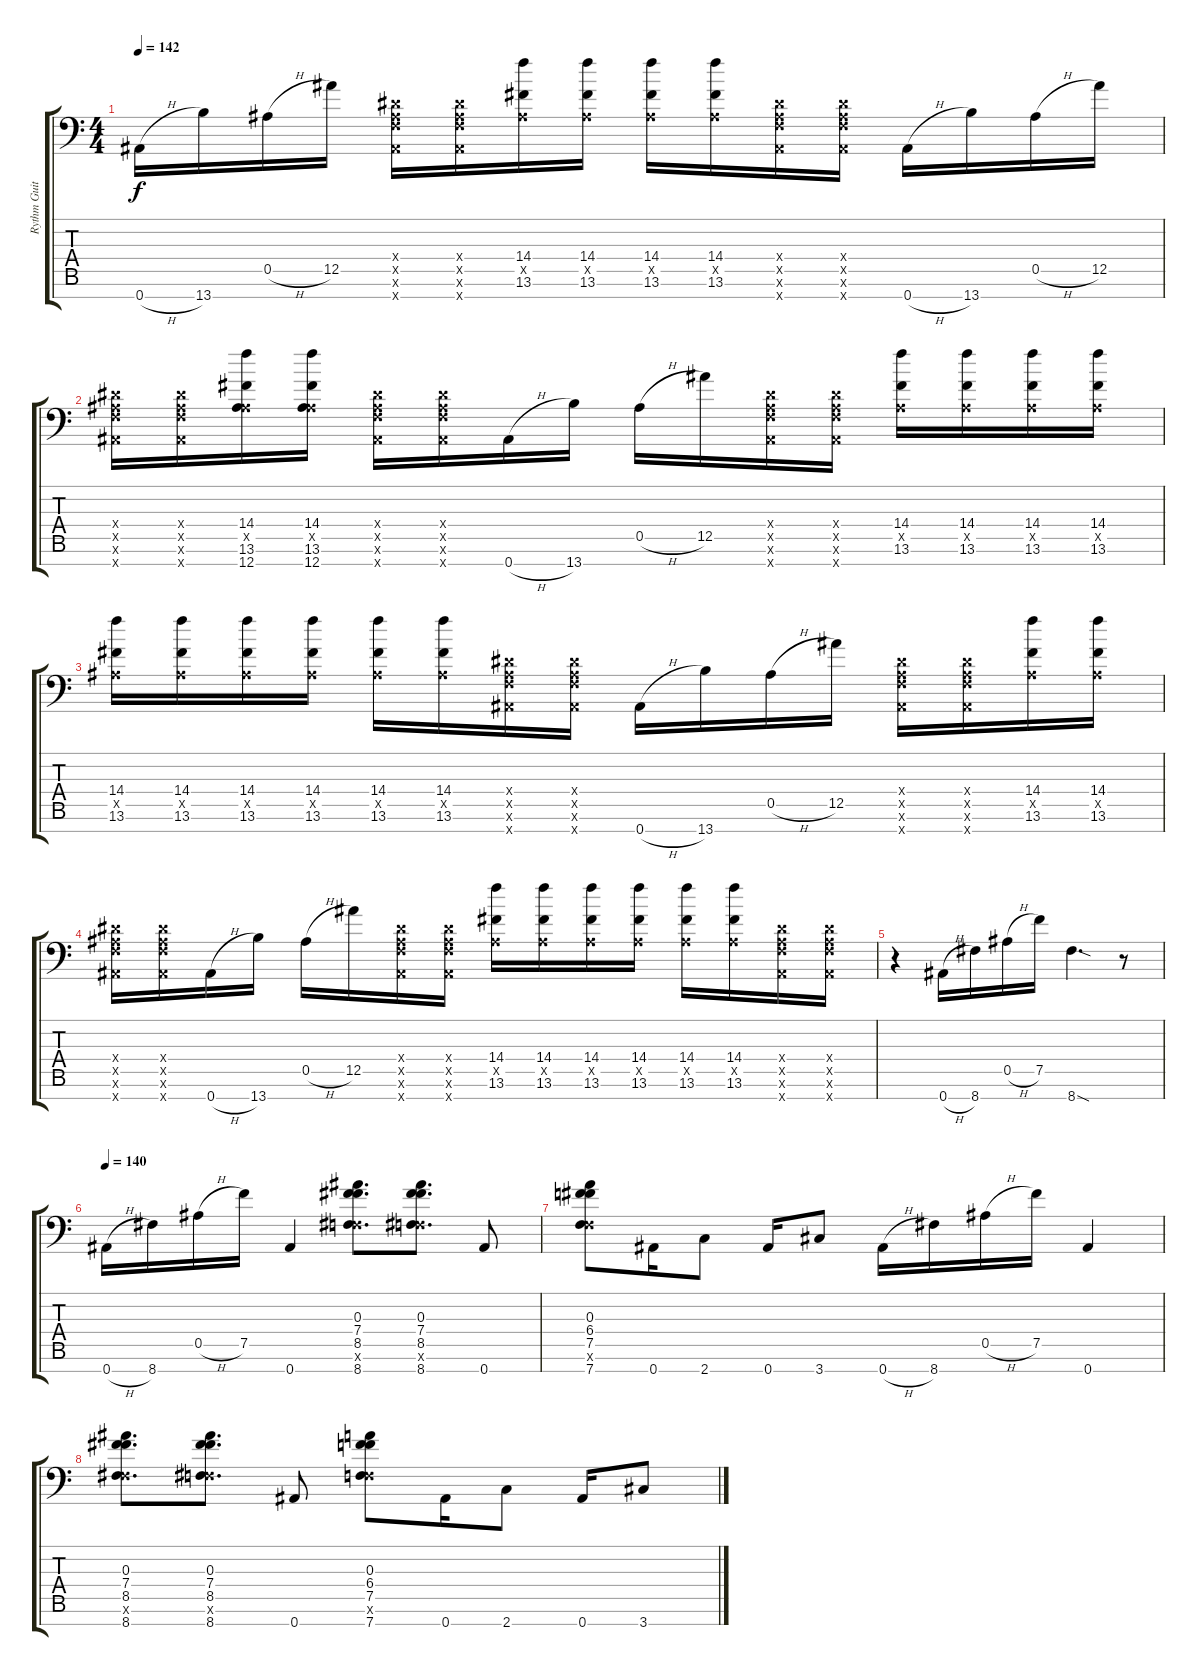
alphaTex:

\track ("Rythm Guitar" "Rythm Guit") {instrument distortionguitar}
\staff {score tabs}
\tuning (Eb4 Bb3 Gb3 Eb3 Bb2 F2 Bb1) {hide}
\ts (4 4)
\tempo 142
\clef f4
\ks c
0.7{h}.16{dy f} 13.7.16 0.5{h}.16 12.5.16 (0.4{x} 0.5{x} 0.6{x} 0.7{x}).16 (0.4{x} 0.5{x} 0.6{x} 0.7{x}).16 (14.4 0.5{x} 13.6).16 (14.4 0.5{x} 13.6).16 (14.4 0.5{x} 13.6).16 (14.4 0.5{x} 13.6).16 (0.4{x} 0.5{x} 0.6{x} 0.7{x}).16 (0.4{x} 0.5{x} 0.6{x} 0.7{x}).16 0.7{h}.16 13.7.16 0.5{h}.16 12.5.16 |
(0.4{x} 0.5{x} 0.6{x} 0.7{x}).16 (0.4{x} 0.5{x} 0.6{x} 0.7{x}).16 (14.4 0.5{x} 13.6 12.7).16 (14.4 0.5{x} 13.6 12.7).16 (0.4{x} 0.5{x} 0.6{x} 0.7{x}).16 (0.4{x} 0.5{x} 0.6{x} 0.7{x}).16 0.7{h}.16 13.7.16 0.5{h}.16 12.5.16 (0.4{x} 0.5{x} 0.6{x} 0.7{x}).16 (0.4{x} 0.5{x} 0.6{x} 0.7{x}).16 (14.4 0.5{x} 13.6).16 (14.4 0.5{x} 13.6).16 (14.4 0.5{x} 13.6).16 (14.4 0.5{x} 13.6).16 |
(14.4 0.5{x} 13.6).16 (14.4 0.5{x} 13.6).16 (14.4 0.5{x} 13.6).16 (14.4 0.5{x} 13.6).16 (14.4 0.5{x} 13.6).16 (14.4 0.5{x} 13.6).16 (0.4{x} 0.5{x} 0.6{x} 0.7{x}).16 (0.4{x} 0.5{x} 0.6{x} 0.7{x}).16 0.7{h}.16 13.7.16 0.5{h}.16 12.5.16 (0.4{x} 0.5{x} 0.6{x} 0.7{x}).16 (0.4{x} 0.5{x} 0.6{x} 0.7{x}).16 (14.4 0.5{x} 13.6).16 (14.4 0.5{x} 13.6).16 |
(0.4{x} 0.5{x} 0.6{x} 0.7{x}).16 (0.4{x} 0.5{x} 0.6{x} 0.7{x}).16 0.7{h}.16 13.7.16 0.5{h}.16 12.5.16 (0.4{x} 0.5{x} 0.6{x} 0.7{x}).16 (0.4{x} 0.5{x} 0.6{x} 0.7{x}).16 (14.4 0.5{x} 13.6).16 (14.4 0.5{x} 13.6).16 (14.4 0.5{x} 13.6).16 (14.4 0.5{x} 13.6).16 (14.4 0.5{x} 13.6).16 (14.4 0.5{x} 13.6).16 (0.4{x} 0.5{x} 0.6{x} 0.7{x}).16 (0.4{x} 0.5{x} 0.6{x} 0.7{x}).16 |
r.4 0.7{h}.16 8.7.16 0.5{h}.16 7.5.16 8.7{sod}.4{d} r.8 |
\tempo 140
0.7{h}.16 8.7.16 0.5{h}.16 7.5.16 0.7.4 (0.3 7.4 8.5 0.6{x} 8.7).8{d} (0.3 7.4 8.5 0.6{x} 8.7).8{d} 0.7.8 |
(0.3 6.4 7.5 0.6{x} 7.7).8 0.7.16 2.7.8 0.7.16 3.7.8 0.7{h}.16 8.7.16 0.5{h}.16 7.5.16 0.7.4 |
(0.3 7.4 8.5 0.6{x} 8.7).8{d} (0.3 7.4 8.5 0.6{x} 8.7).8{d} 0.7.8 (0.3 6.4 7.5 0.6{x} 7.7).8 0.7.16 2.7.8 0.7.16 3.7.8
